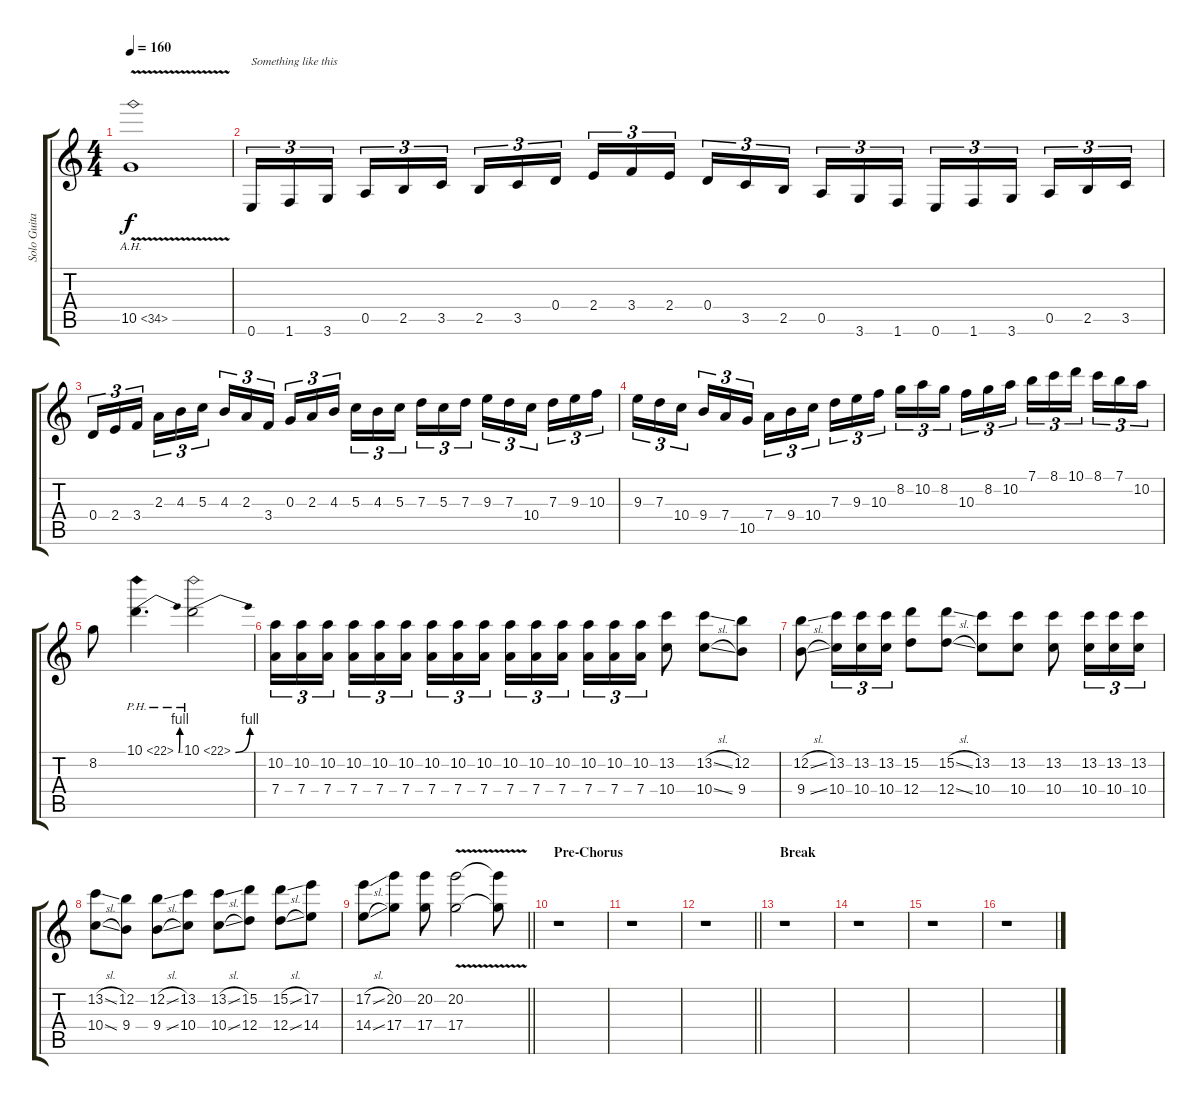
\track ("Solo Guitar" "Solo Guita") {instrument overdrivenguitar}
\staff {score tabs}
\tuning (E4 B3 G3 D3 A2 E2) {hide}
\ts (4 4)
\tempo 160
\clef g2
\ks c
10.5{ah 24 v}.1{dy f} |
0.6.16{tu (3 2) txt "Something like this"} 1.6.16{tu (3 2)} 3.6.16{tu (3 2) beam splitsecondary} 0.5.16{tu (3 2)} 2.5.16{tu (3 2)} 3.5.16{tu (3 2)} 2.5.16{tu (3 2)} 3.5.16{tu (3 2)} 0.4.16{tu (3 2) beam splitsecondary} 2.4.16{tu (3 2)} 3.4.16{tu (3 2)} 2.4.16{tu (3 2)} 0.4.16{tu (3 2)} 3.5.16{tu (3 2)} 2.5.16{tu (3 2) beam splitsecondary} 0.5.16{tu (3 2)} 3.6.16{tu (3 2)} 1.6.16{tu (3 2)} 0.6.16{tu (3 2)} 1.6.16{tu (3 2)} 3.6.16{tu (3 2) beam splitsecondary} 0.5.16{tu (3 2)} 2.5.16{tu (3 2)} 3.5.16{tu (3 2)} |
0.4.16{tu (3 2)} 2.4.16{tu (3 2)} 3.4.16{tu (3 2) beam splitsecondary} 2.3.16{tu (3 2)} 4.3.16{tu (3 2)} 5.3.16{tu (3 2)} 4.3.16{tu (3 2)} 2.3.16{tu (3 2)} 3.4.16{tu (3 2) beam splitsecondary} 0.3.16{tu (3 2)} 2.3.16{tu (3 2)} 4.3.16{tu (3 2)} 5.3.16{tu (3 2)} 4.3.16{tu (3 2)} 5.3.16{tu (3 2) beam splitsecondary} 7.3.16{tu (3 2)} 5.3.16{tu (3 2)} 7.3.16{tu (3 2)} 9.3.16{tu (3 2)} 7.3.16{tu (3 2)} 10.4.16{tu (3 2) beam splitsecondary} 7.3.16{tu (3 2)} 9.3.16{tu (3 2)} 10.3.16{tu (3 2)} |
9.3.16{tu (3 2)} 7.3.16{tu (3 2)} 10.4.16{tu (3 2) beam splitsecondary} 9.4.16{tu (3 2)} 7.4.16{tu (3 2)} 10.5.16{tu (3 2)} 7.4.16{tu (3 2)} 9.4.16{tu (3 2)} 10.4.16{tu (3 2) beam splitsecondary} 7.3.16{tu (3 2)} 9.3.16{tu (3 2)} 10.3.16{tu (3 2)} 8.2.16{tu (3 2)} 10.2.16{tu (3 2)} 8.2.16{tu (3 2) beam splitsecondary} 10.3.16{tu (3 2)} 8.2.16{tu (3 2)} 10.2.16{tu (3 2)} 7.1.16{tu (3 2)} 8.1.16{tu (3 2)} 10.1.16{tu (3 2) beam splitsecondary} 8.1.16{tu (3 2)} 7.1.16{tu (3 2)} 10.2.16{tu (3 2)} |
8.2.8 10.1{be (bend 0 0 60 4) ph 12}.4{d} 10.1{be (bend 0 0 60 4) ph 12}.2 |
(10.2 7.4).16{tu (3 2)} (10.2 7.4).16{tu (3 2)} (10.2 7.4).16{tu (3 2) beam splitsecondary} (10.2 7.4).16{tu (3 2)} (10.2 7.4).16{tu (3 2)} (10.2 7.4).16{tu (3 2)} (10.2 7.4).16{tu (3 2)} (10.2 7.4).16{tu (3 2)} (10.2 7.4).16{tu (3 2) beam splitsecondary} (10.2 7.4).16{tu (3 2)} (10.2 7.4).16{tu (3 2)} (10.2 7.4).16{tu (3 2)} (10.2 7.4).16{tu (3 2)} (10.2 7.4).16{tu (3 2)} (10.2 7.4).16{tu (3 2)} (13.2 10.4).8 (13.2{sl} 10.4{sl}).8 (12.2 9.4).8 |
(12.2{sl} 9.4{sl}).8 (13.2 10.4).16{tu (3 2)} (13.2 10.4).16{tu (3 2)} (13.2 10.4).16{tu (3 2)} (15.2 12.4).8 (15.2{sl} 12.4{sl}).8 (13.2 10.4).8 (13.2 10.4).8 (13.2 10.4).8 (13.2 10.4).16{tu (3 2)} (13.2 10.4).16{tu (3 2)} (13.2 10.4).16{tu (3 2)} |
(13.2{sl} 10.4{sl}).8 (12.2 9.4).8 (12.2{sl} 9.4{sl}).8 (13.2 10.4).8 (13.2{sl} 10.4{sl}).8 (15.2 12.4).8 (15.2{sl} 12.4{sl}).8 (17.2 14.4).8 |
\barLineRight lightlight
(17.2{sl} 14.4{sl}).8 (20.2 17.4).8 (20.2 17.4).8 (20.2{v} 17.4{v}).2 (20.2{t} 17.4{t}).8 |
\section ("" "Pre-Chorus")
r.1 |
r.1 |
\barLineRight lightlight
r.1 |
\section ("" "Break")
r.1 |
r.1 |
r.1 |
r.1
